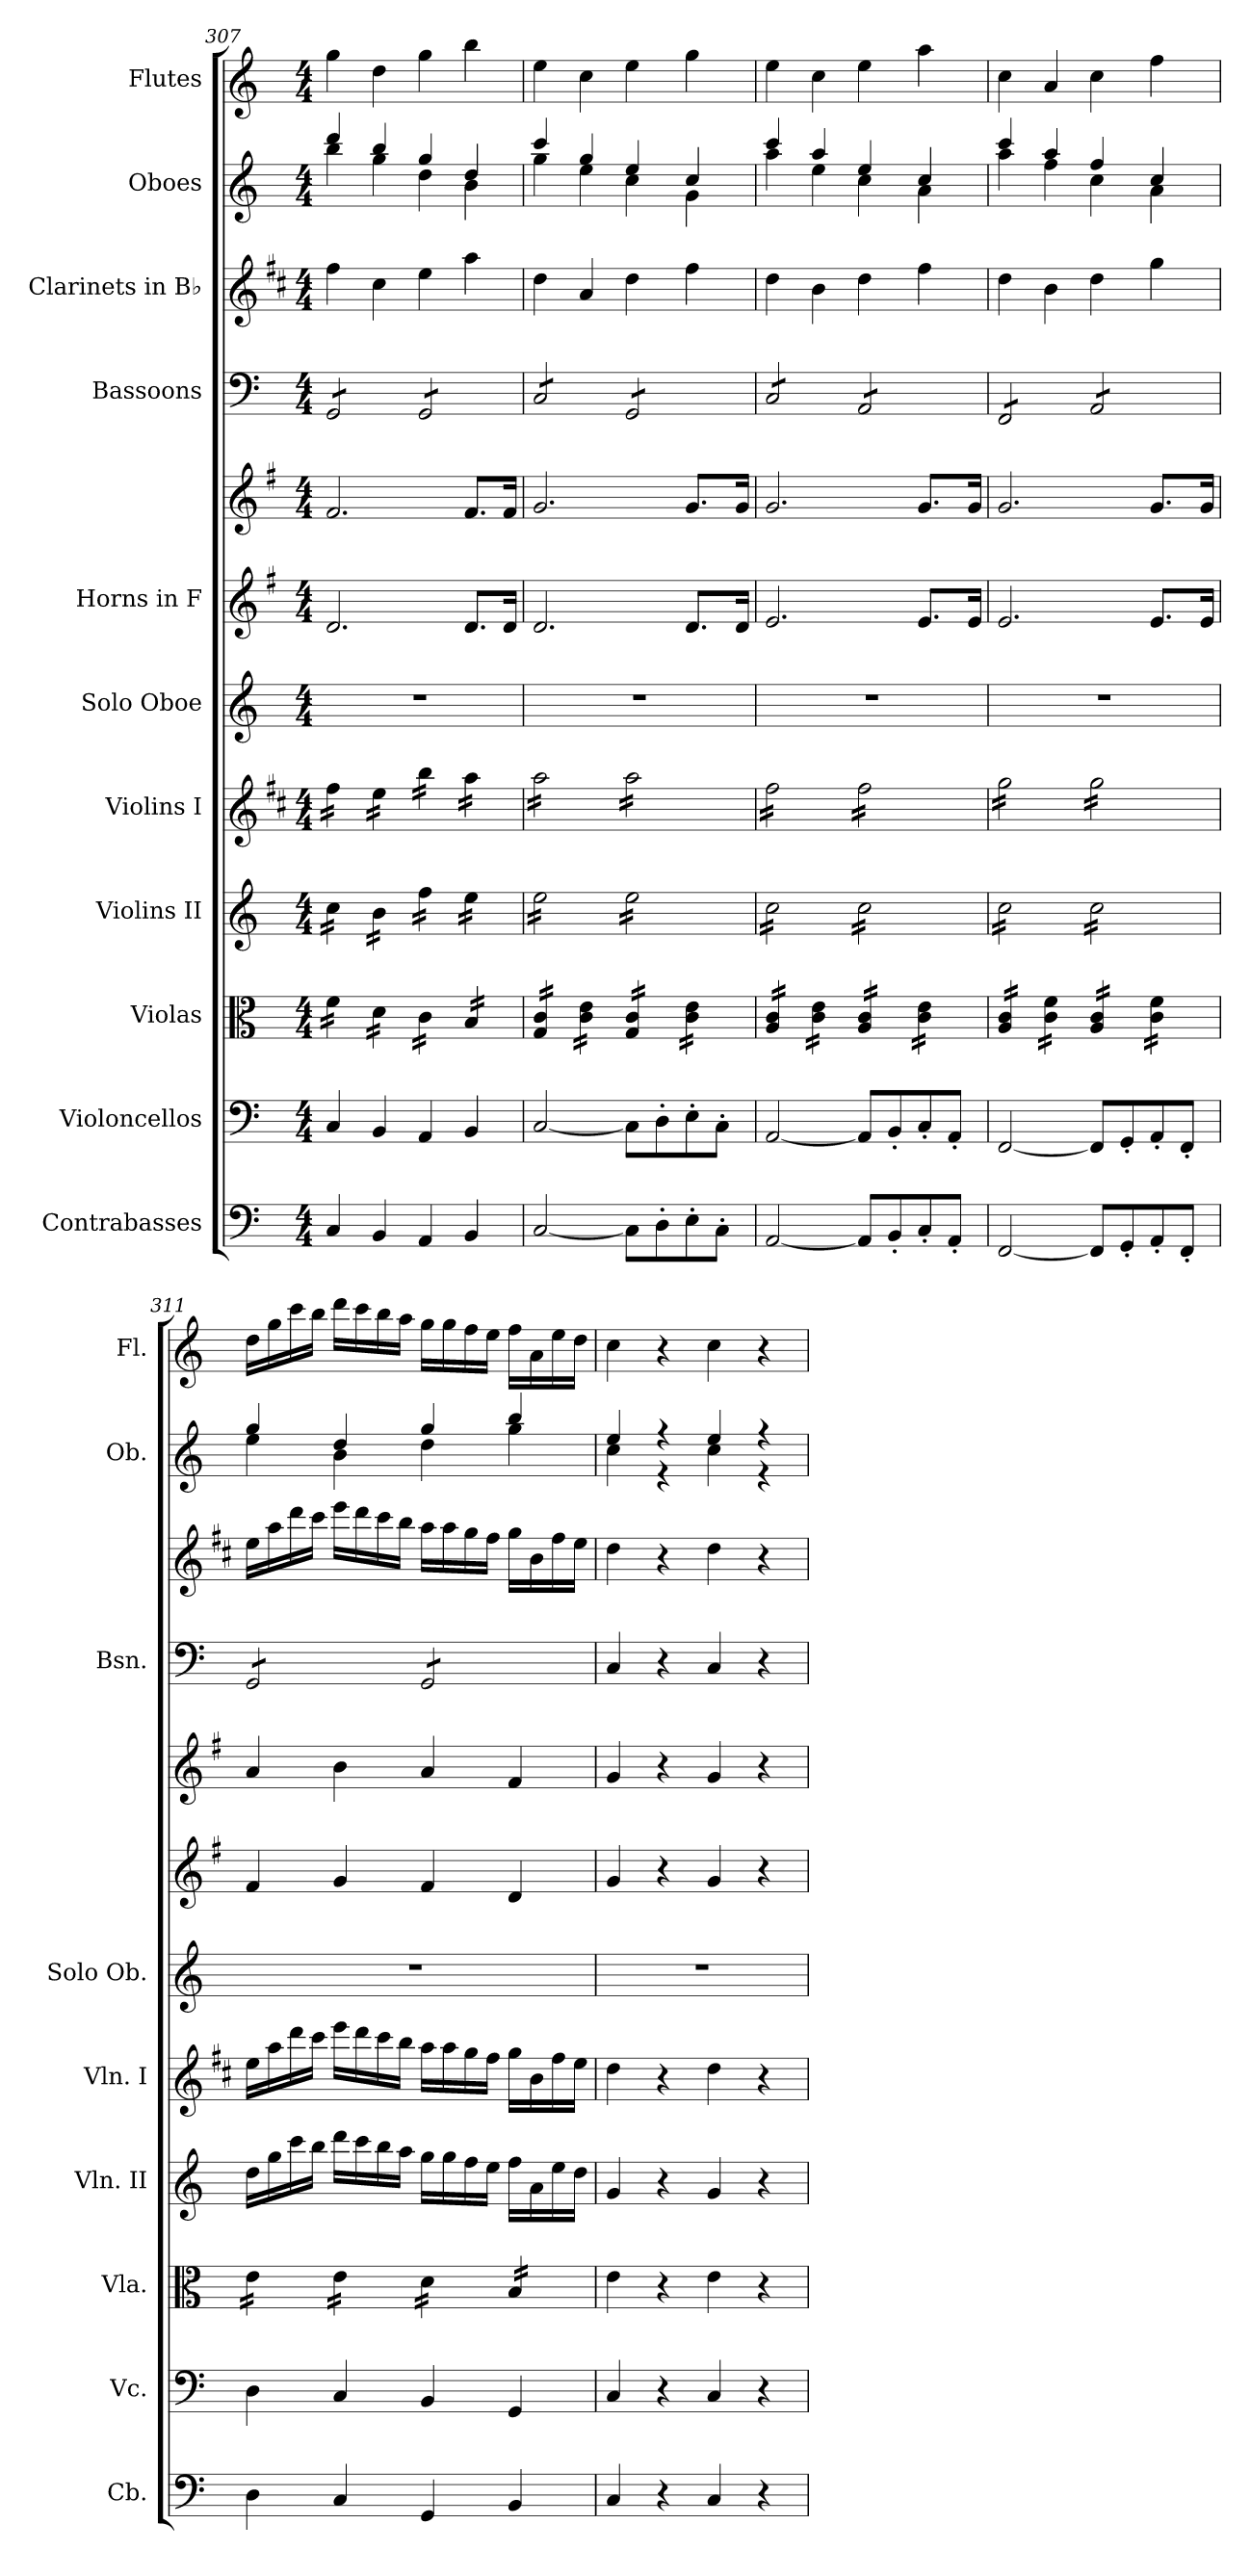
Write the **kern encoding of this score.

**kern	**kern	**kern	**kern	**kern	**kern	**kern	**kern	**kern	**kern	**kern	**kern
*part11	*part10	*part9	*part8	*part7	*part6	*part5	*part5	*part4	*part3	*part2	*part1
*staff12	*staff11	*staff10	*staff9	*staff8	*staff7	*staff6	*staff5	*staff4	*staff3	*staff2	*staff1
*I"Contrabasses	*I"Violoncellos	*I"Violas	*I"Violins II	*I"Violins I	*I"Solo Oboe	*I"Horns in F	*	*I"Bassoons	*I"Clarinets in B♭	*I"Oboes	*I"Flutes
*I'Cb.	*I'Vc.	*I'Vla.	*I'Vln. II	*I'Vln. I	*I'Solo Ob.	*	*	*I'Bsn.	*	*I'Ob.	*I'Fl.
*clefF4	*clefF4	*clefC3	*clefG2	*clefG2	*clefG2	*clefG2	*clefG2	*clefF4	*clefG2	*clefG2	*clefG2
*ITrd7c12	*	*	*	*ITrd1c2	*	*ITrd4c7	*ITrd4c7	*	*ITrd1c2	*	*
*k[]	*k[]	*k[]	*k[]	*k[]	*k[]	*k[]	*k[]	*k[]	*k[]	*k[]	*k[]
*M4/4	*M4/4	*M4/4	*M4/4	*M4/4	*M4/4	*M4/4	*M4/4	*M4/4	*M4/4	*M4/4	*M4/4
=307	=307	=307	=307	=307	=307	=307	=307	=307	=307	=307	=307
*	*	*	*	*	*	*	*	*	*	*^	*
*	*	*tremolo	*	*	*	*	*	*	*	*	*	*
*	*	*	*tremolo	*	*	*	*	*	*	*	*	*
*	*	*	*	*tremolo	*	*	*	*	*	*	*	*
*	*	*	*	*	*	*	*	*tremolo	*	*	*	*
4CC/	4C/	16f\LL	16cc\LL	16ee\LL	1r	2.G/	2.B/	8GG/L	4ee\	4ddd/	4bb\	4gg\
.	.	16f\	16cc\	16ee\	.	.	.	.	.	.	.	.
.	.	16f\	16cc\	16ee\	.	.	.	8GG/	.	.	.	.
.	.	16f\JJ	16cc\JJ	16ee\JJ	.	.	.	.	.	.	.	.
4BBB/	4BB/	16d\LL	16b\LL	16dd\LL	.	.	.	8GG/	4b\	4bb/	4gg\	4dd\
.	.	16d\	16b\	16dd\	.	.	.	.	.	.	.	.
.	.	16d\	16b\	16dd\	.	.	.	8GG/J	.	.	.	.
.	.	16d\JJ	16b\JJ	16dd\JJ	.	.	.	.	.	.	.	.
4AAA/	4AA/	16c\LL	16ff\LL	16aa\LL	.	.	.	8GG/L	4dd\	4gg/	4dd\	4gg\
.	.	16c\	16ff\	16aa\	.	.	.	.	.	.	.	.
.	.	16c\	16ff\	16aa\	.	.	.	8GG/	.	.	.	.
.	.	16c\JJ	16ff\JJ	16aa\JJ	.	.	.	.	.	.	.	.
4BBB/	4BB/	16B/LL	16ee\LL	16gg\LL	.	8.G/L	8.B/L	8GG/	4gg\	4dd/	4b\	4bb\
.	.	16B/	16ee\	16gg\	.	.	.	.	.	.	.	.
.	.	16B/	16ee\	16gg\	.	.	.	8GG/J	.	.	.	.
.	.	16B/JJ	16ee\JJ	16gg\JJ	.	16G/Jk	16B/Jk	.	.	.	.	.
!!LO:PB:g=z
=308	=308	=308	=308	=308	=308	=308	=308	=308	=308	=308	=308	=308
[2CC/	[2C/	16G/ 16c/LL	16ee\LL	16gg\LL	1r	2.G/	2.c/	8C/L	4cc\	4ccc/	4gg\	4ee\
.	.	16G/ 16c/	16ee\	16gg\	.	.	.	.	.	.	.	.
.	.	16G/ 16c/	16ee\	16gg\	.	.	.	8C/	.	.	.	.
.	.	16G/ 16c/JJ	16ee\	16gg\	.	.	.	.	.	.	.	.
.	.	16c\ 16e\LL	16ee\	16gg\	.	.	.	8C/	4g/	4gg/	4ee\	4cc\
.	.	16c\ 16e\	16ee\	16gg\	.	.	.	.	.	.	.	.
.	.	16c\ 16e\	16ee\	16gg\	.	.	.	8C/J	.	.	.	.
.	.	16c\ 16e\JJ	16ee\JJ	16gg\JJ	.	.	.	.	.	.	.	.
8CC\L]	8C\L]	16G/ 16c/LL	16ee\LL	16gg\LL	.	.	.	8GG/L	4cc\	4ee/	4cc\	4ee\
.	.	16G/ 16c/	16ee\	16gg\	.	.	.	.	.	.	.	.
8DD'\	8D'\	16G/ 16c/	16ee\	16gg\	.	.	.	8GG/	.	.	.	.
.	.	16G/ 16c/JJ	16ee\	16gg\	.	.	.	.	.	.	.	.
8EE'\	8E'\	16c\ 16e\LL	16ee\	16gg\	.	8.G/L	8.c/L	8GG/	4ee\	4cc/	4g\	4gg\
.	.	16c\ 16e\	16ee\	16gg\	.	.	.	.	.	.	.	.
8CC'\J	8C'\J	16c\ 16e\	16ee\	16gg\	.	.	.	8GG/J	.	.	.	.
.	.	16c\ 16e\JJ	16ee\JJ	16gg\JJ	.	16G/Jk	16c/Jk	.	.	.	.	.
=309	=309	=309	=309	=309	=309	=309	=309	=309	=309	=309	=309	=309
[2AAA/	[2AA/	16A/ 16c/LL	16cc\LL	16ee\LL	1r	2.A/	2.c/	8C/L	4cc\	4ccc/	4aa\	4ee\
.	.	16A/ 16c/	16cc\	16ee\	.	.	.	.	.	.	.	.
.	.	16A/ 16c/	16cc\	16ee\	.	.	.	8C/	.	.	.	.
.	.	16A/ 16c/JJ	16cc\	16ee\	.	.	.	.	.	.	.	.
.	.	16c\ 16e\LL	16cc\	16ee\	.	.	.	8C/	4a\	4aa/	4ee\	4cc\
.	.	16c\ 16e\	16cc\	16ee\	.	.	.	.	.	.	.	.
.	.	16c\ 16e\	16cc\	16ee\	.	.	.	8C/J	.	.	.	.
.	.	16c\ 16e\JJ	16cc\JJ	16ee\JJ	.	.	.	.	.	.	.	.
8AAA/L]	8AA/L]	16A/ 16c/LL	16cc\LL	16ee\LL	.	.	.	8AA/L	4cc\	4ee/	4cc\	4ee\
.	.	16A/ 16c/	16cc\	16ee\	.	.	.	.	.	.	.	.
8BBB'/	8BB'/	16A/ 16c/	16cc\	16ee\	.	.	.	8AA/	.	.	.	.
.	.	16A/ 16c/JJ	16cc\	16ee\	.	.	.	.	.	.	.	.
8CC'/	8C'/	16c\ 16e\LL	16cc\	16ee\	.	8.A/L	8.c/L	8AA/	4ee\	4cc/	4a\	4aa\
.	.	16c\ 16e\	16cc\	16ee\	.	.	.	.	.	.	.	.
8AAA'/J	8AA'/J	16c\ 16e\	16cc\	16ee\	.	.	.	8AA/J	.	.	.	.
.	.	16c\ 16e\JJ	16cc\JJ	16ee\JJ	.	16A/Jk	16c/Jk	.	.	.	.	.
=310	=310	=310	=310	=310	=310	=310	=310	=310	=310	=310	=310	=310
[2FFF/	[2FF/	16A/ 16c/LL	16cc\LL	16ff\LL	1r	2.A/	2.c/	8FF/L	4cc\	4ccc/	4aa\	4cc\
.	.	16A/ 16c/	16cc\	16ff\	.	.	.	.	.	.	.	.
.	.	16A/ 16c/	16cc\	16ff\	.	.	.	8FF/	.	.	.	.
.	.	16A/ 16c/JJ	16cc\	16ff\	.	.	.	.	.	.	.	.
.	.	16c\ 16f\LL	16cc\	16ff\	.	.	.	8FF/	4a\	4aa/	4ff\	4a/
.	.	16c\ 16f\	16cc\	16ff\	.	.	.	.	.	.	.	.
.	.	16c\ 16f\	16cc\	16ff\	.	.	.	8FF/J	.	.	.	.
.	.	16c\ 16f\JJ	16cc\JJ	16ff\JJ	.	.	.	.	.	.	.	.
8FFF/L]	8FF/L]	16A/ 16c/LL	16cc\LL	16ff\LL	.	.	.	8AA/L	4cc\	4ff/	4cc\	4cc\
.	.	16A/ 16c/	16cc\	16ff\	.	.	.	.	.	.	.	.
8GGG'/	8GG'/	16A/ 16c/	16cc\	16ff\	.	.	.	8AA/	.	.	.	.
.	.	16A/ 16c/JJ	16cc\	16ff\	.	.	.	.	.	.	.	.
8AAA'/	8AA'/	16c\ 16f\LL	16cc\	16ff\	.	8.A/L	8.c/L	8AA/	4ff\	4cc/	4a\	4ff\
.	.	16c\ 16f\	16cc\	16ff\	.	.	.	.	.	.	.	.
8FFF'/J	8FF'/J	16c\ 16f\	16cc\	16ff\	.	.	.	8AA/J	.	.	.	.
.	.	16c\ 16f\JJ	16cc\JJ	16ff\JJ	.	16A/Jk	16c/Jk	.	.	.	.	.
*	*	*	*	*Xtremolo	*	*	*	*	*	*	*	*
*	*	*	*Xtremolo	*	*	*	*	*	*	*	*	*
!!LO:PB:g=z
=311	=311	=311	=311	=311	=311	=311	=311	=311	=311	=311	=311	=311
4DD\	4D\	16e\LL	16dd\LL	16dd\LL	1r	4B/	4d/	8GG/L	16dd\LL	4gg/	4ee\	16dd\LL
.	.	16e\	16gg\	16gg\	.	.	.	.	16gg\	.	.	16gg\
.	.	16e\	16ccc\	16ccc\	.	.	.	8GG/	16ccc\	.	.	16ccc\
.	.	16e\JJ	16bb\JJ	16bb\JJ	.	.	.	.	16bb\JJ	.	.	16bb\JJ
4CC/	4C/	16e\LL	16ddd\LL	16ddd\LL	.	4c/	4e\	8GG/	16ddd\LL	4dd/	4b\	16ddd\LL
.	.	16e\	16ccc\	16ccc\	.	.	.	.	16ccc\	.	.	16ccc\
.	.	16e\	16bb\	16bb\	.	.	.	8GG/J	16bb\	.	.	16bb\
.	.	16e\JJ	16aa\JJ	16aa\JJ	.	.	.	.	16aa\JJ	.	.	16aa\JJ
4GGG/	4BB/	16d\LL	16gg\LL	16gg\LL	.	4B/	4d/	8GG/L	16gg\LL	4gg/	4dd\	16gg\LL
.	.	16d\	16gg\	16gg\	.	.	.	.	16gg\	.	.	16gg\
.	.	16d\	16ff\	16ff\	.	.	.	8GG/	16ff\	.	.	16ff\
.	.	16d\JJ	16ee\JJ	16ee\JJ	.	.	.	.	16ee\JJ	.	.	16ee\JJ
4BBB/	4GG/	16B/LL	16ff\LL	16ff\LL	.	4G/	4B/	8GG/	16ff\LL	4bb/	4gg\	16ff\LL
.	.	16B/	16a\	16a\	.	.	.	.	16a\	.	.	16a\
.	.	16B/	16ee\	16ee\	.	.	.	8GG/J	16ee\	.	.	16ee\
*	*	*	*	*	*	*	*	*Xtremolo	*	*	*	*
.	.	16B/JJ	16dd\JJ	16dd\JJ	.	.	.	.	16dd\JJ	.	.	16dd\JJ
*	*	*Xtremolo	*	*	*	*	*	*	*	*	*	*
=312	=312	=312	=312	=312	=312	=312	=312	=312	=312	=312	=312	=312
4CC/	4C/	4e\	4g/	4cc\	1r	4c/	4c/	4C/	4cc\	4ee/	4cc\	4cc\
4r	4r	4r	4r	4r	.	4r	4r	4r	4r	4r	4r	4r
4CC/	4C/	4e\	4g/	4cc\	.	4c/	4c/	4C/	4cc\	4ee/	4cc\	4cc\
4r	4r	4r	4r	4r	.	4r	4r	4r	4r	4r	4r	4r
*	*	*	*	*	*	*	*	*	*	*v	*v	*
=	=	=	=	=	=	=	=	=	=	=	=
*-	*-	*-	*-	*-	*-	*-	*-	*-	*-	*-	*-
